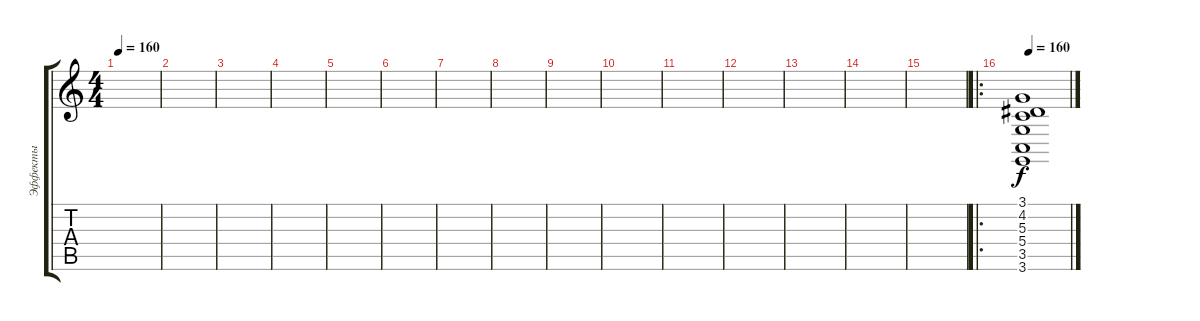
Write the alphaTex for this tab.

\track ("Эффекты" "Эффекты") {instrument synthstrings2}
\staff {score tabs}
\tuning (E4 B3 G3 D3 A2 E2) {hide}
\ts (4 4)
\tempo 160
\clef g2
\ks c
|
|
|
|
|
|
|
|
|
|
|
|
|
|
|
\ro
\tempo 190
\tempo 160
(3.1 4.2 5.3 5.4 3.5 3.6).1
